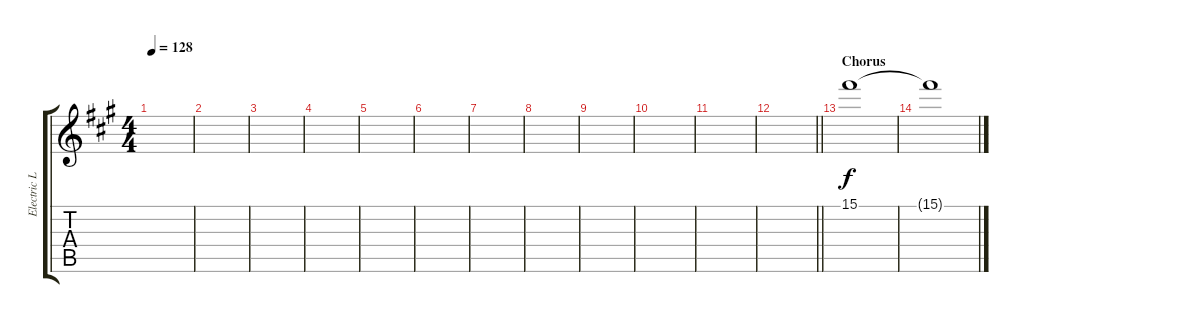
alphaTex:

\track ("Electric Lead 2" "Electric L") {instrument overdrivenguitar}
\staff {score tabs}
\tuning (Eb4 Bb3 Gb3 Db3 Ab2 Db2) {hide}
\ts (4 4)
\tempo 128
\clef g2
\ks f#minor
|
|
|
|
|
|
|
|
|
|
|
\barLineRight lightlight
|
\section ("" "Chorus")
15.1.1{volume 0} |
15.1{t}.1
